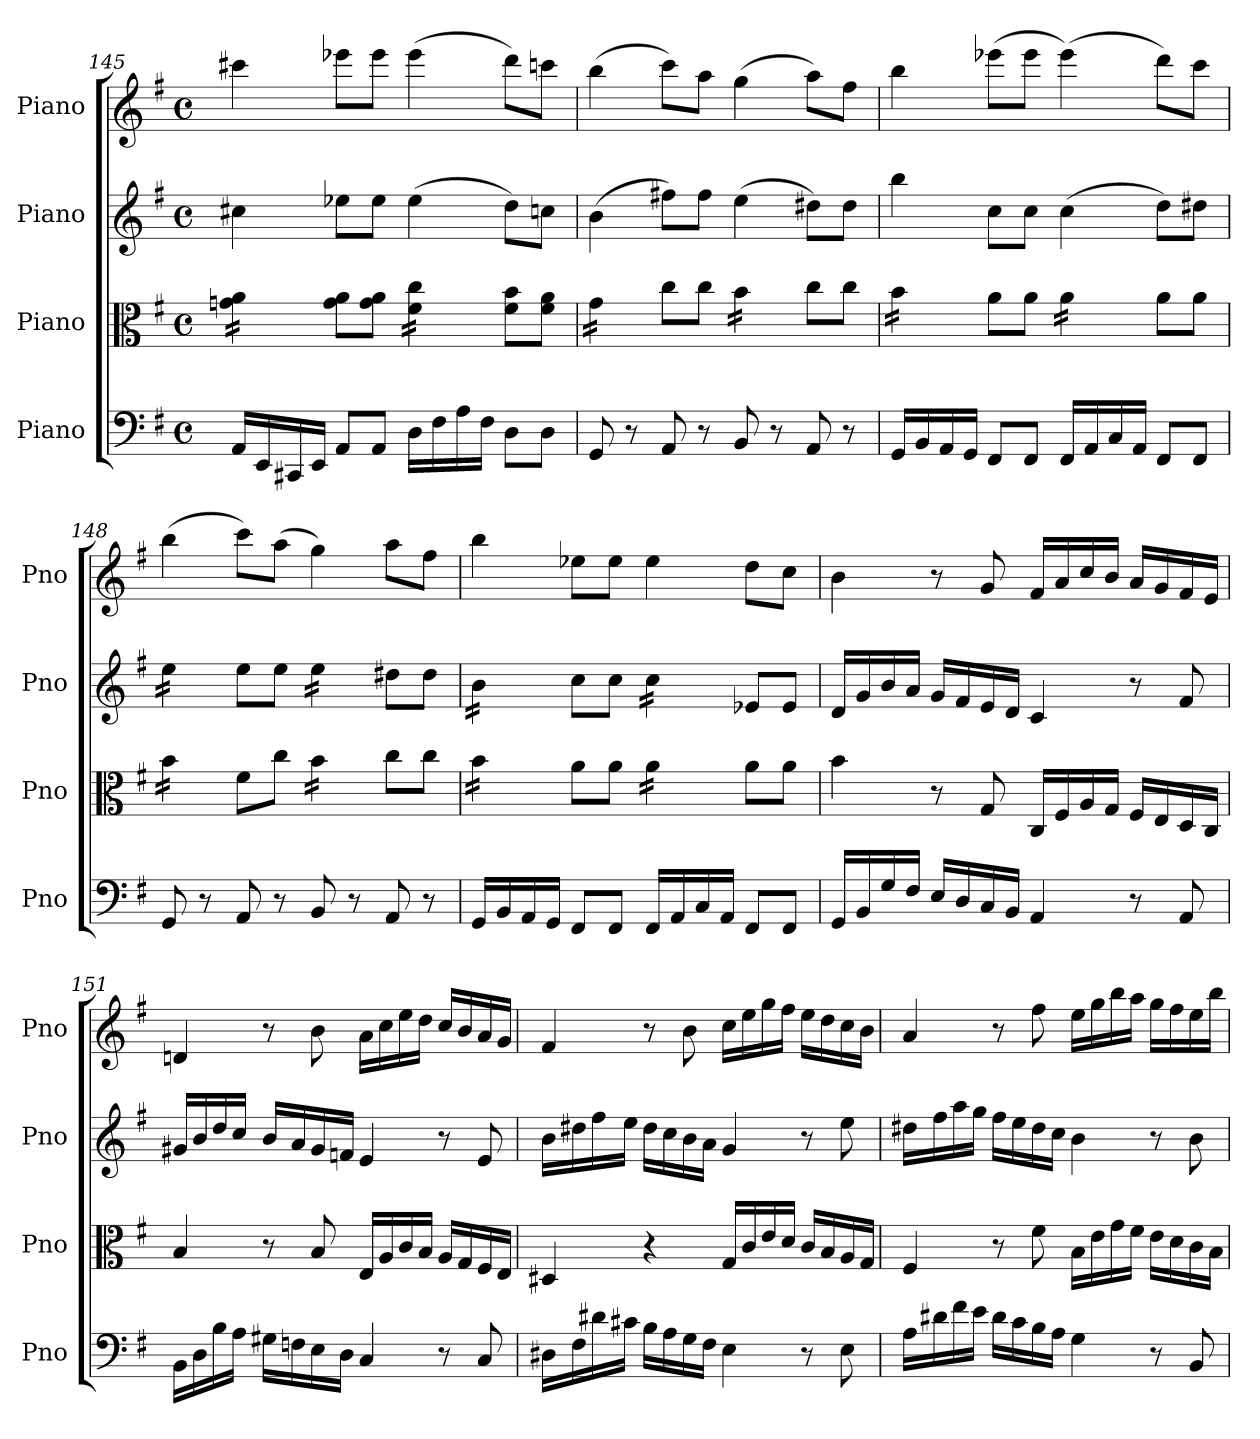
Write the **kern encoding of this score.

**kern	**kern	**kern	**kern
*part4	*part3	*part2	*part1
*staff4	*staff3	*staff2	*staff1
*I"Piano	*I"Piano	*I"Piano	*I"Piano
*I'Pno	*I'Pno	*I'Pno	*I'Pno
*clefF4	*clefC3	*clefG2	*clefG2
*k[f#]	*k[f#]	*k[f#]	*k[f#]
*M4/4	*M4/4	*M4/4	*M4/4
*met(c)	*met(c)	*met(c)	*met(c)
=145	=145	=145	=145
*	*tremolo	*	*
16AA/LL	16gn\ 16a\LL	4cc#X\	4ccc#X\
16EE/	16gn\ 16a\	.	.
16CC#X/	16gn\ 16a\	.	.
16EE/JJ	16gn\ 16a\JJ	.	.
*	*Xtremolo	*	*
8AA/L	8g\ 8a\L	8ee-X\L	8eee-X\L
8AA/J	8g\ 8a\J	8ee-\J	8eee-\J
*	*tremolo	*	*
16D\LL	16f#\ 16cc\LL	(4ee-\	(4eee-\
16F#\	16f#\ 16cc\	.	.
16A\	16f#\ 16cc\	.	.
16F#\JJ	16f#\ 16cc\JJ	.	.
*	*Xtremolo	*	*
8D\L	8f#\ 8b\L	8dd\L)	8ddd\L)
8D\J	8f#\ 8a\J	8ccn\J	8cccn\J
=146	=146	=146	=146
*	*tremolo	*	*
8GG/	16g\LL	(4b\	(4bb\
.	16g\	.	.
8r	16g\	.	.
.	16g\JJ	.	.
*	*Xtremolo	*	*
8AA/	8cc\L	8ff#X\L)	8ccc\L)
8r	8cc\J	8ff#\J	8aa\J
*	*tremolo	*	*
8BB/	16b\LL	(4ee\	(4gg\
.	16b\	.	.
8r	16b\	.	.
.	16b\JJ	.	.
*	*Xtremolo	*	*
8AA/	8cc\L	8dd#X\L)	8aa\L)
8r	8cc\J	8dd#\J	8ff#\J
!!LO:LB:g=z
=147	=147	=147	=147
*	*tremolo	*	*
16GG/LL	16b\LL	4bb\	4bb\
16BB/	16b\	.	.
16AA/	16b\	.	.
16GG/JJ	16b\JJ	.	.
*	*Xtremolo	*	*
8FF#/L	8a\L	8cc\L	(8eee-X\L
8FF#/J	8a\J	8cc\J	8eee-\J
*	*tremolo	*	*
16FF#/LL	16a\LL	(4cc\	(4eee-\)
16AA/	16a\	.	.
16C/	16a\	.	.
16AA/JJ	16a\JJ	.	.
*	*Xtremolo	*	*
8FF#/L	8a\L	8dd\L)	8ddd\L)
8FF#/J	8a\J	8dd#X\J	8ccc\J
=148	=148	=148	=148
*	*tremolo	*	*
*	*	*tremolo	*
8GG/	16b\LL	16ee\LL	(4bb\
.	16b\	16ee\	.
8r	16b\	16ee\	.
.	16b\JJ	16ee\JJ	.
*	*	*Xtremolo	*
*	*Xtremolo	*	*
8AA/	8f#\L	8ee\L	8ccc\L)
8r	8cc\J	8ee\J	(8aa\J
*	*tremolo	*	*
*	*	*tremolo	*
8BB/	16b\LL	16ee\LL	4gg\)
.	16b\	16ee\	.
8r	16b\	16ee\	.
.	16b\JJ	16ee\JJ	.
*	*	*Xtremolo	*
*	*Xtremolo	*	*
8AA/	8cc\L	8dd#X\L	8aa\L
8r	8cc\J	8dd#\J	8ff#\J
=149	=149	=149	=149
*	*tremolo	*	*
*	*	*tremolo	*
16GG/LL	16b\LL	16b\LL	4bb\
16BB/	16b\	16b\	.
16AA/	16b\	16b\	.
16GG/JJ	16b\JJ	16b\JJ	.
*	*	*Xtremolo	*
*	*Xtremolo	*	*
8FF#/L	8a\L	8cc\L	8ee-X\L
8FF#/J	8a\J	8cc\J	8ee-\J
*	*tremolo	*	*
*	*	*tremolo	*
16FF#/LL	16a\LL	16cc\LL	4ee-\
16AA/	16a\	16cc\	.
16C/	16a\	16cc\	.
16AA/JJ	16a\JJ	16cc\JJ	.
*	*	*Xtremolo	*
*	*Xtremolo	*	*
8FF#/L	8a\L	8e-X/L	8dd\L
8FF#/J	8a\J	8e-/J	8cc\J
=150	=150	=150	=150
16GG/LL	4b\	16d/LL	4b\
16BB/	.	16g/	.
16G/	.	16b/	.
16F#/JJ	.	16a/JJ	.
16E/LL	8r	16g/LL	8r
16D/	.	16f#/	.
16C/	8G/	16e/	8g/
16BB/JJ	.	16d/JJ	.
4AA/	16C/LL	4c/	16f#/LL
.	16F#/	.	16a/
.	16A/	.	16cc/
.	16G/JJ	.	16b/JJ
8r	16F#/LL	8r	16a/LL
.	16E/	.	16g/
8AA/	16D/	8f#/	16f#/
.	16C/JJ	.	16e/JJ
!!LO:LB:g=z
=151	=151	=151	=151
16BB\LL	4B/	16g#X/LL	4dn/
16D\	.	16b/	.
16B\	.	16dd/	.
16A\JJ	.	16cc/JJ	.
16G#X\LL	8r	16b/LL	8r
16Fn\	.	16a/	.
16E\	8B/	16g#/	8b\
16D\JJ	.	16fn/JJ	.
4C/	16E/LL	4e/	16a\LL
.	16A/	.	16cc\
.	16c/	.	16ee\
.	16B/JJ	.	16dd\JJ
8r	16A/LL	8r	16cc/LL
.	16G/	.	16b/
8C/	16F#/	8e/	16a/
.	16E/JJ	.	16g/JJ
=152	=152	=152	=152
16D#X\LL	4D#X/	16b\LL	4f#/
16F#\	.	16dd#X\	.
16d#X\	.	16ff#\	.
16c#X\JJ	.	16ee\JJ	.
16B\LL	4r	16dd#\LL	8r
16A\	.	16cc\	.
16G\	.	16b\	8b\
16F#\JJ	.	16a\JJ	.
4E\	16G/LL	4g/	16cc\LL
.	16c/	.	16ee\
.	16e/	.	16gg\
.	16d/JJ	.	16ff#\JJ
8r	16c/LL	8r	16ee\LL
.	16B/	.	16dd\
8E\	16A/	8ee\	16cc\
.	16G/JJ	.	16b\JJ
=153	=153	=153	=153
16A\LL	4F#/	16dd#X\LL	4a/
16d#X\	.	16ff#\	.
16f#\	.	16aa\	.
16e\JJ	.	16gg\JJ	.
16d#\LL	8r	16ff#\LL	8r
16c\	.	16ee\	.
16B\	8f#\	16dd#\	8ff#\
16A\JJ	.	16cc\JJ	.
4G\	16B\LL	4b\	16ee\LL
.	16e\	.	16gg\
.	16g\	.	16bb\
.	16f#\JJ	.	16aa\JJ
8r	16e\LL	8r	16gg\LL
.	16d\	.	16ff#\
8BB/	16c\	8b\	16ee\
.	16B\JJ	.	16bb\JJ
=	=	=	=
*-	*-	*-	*-
